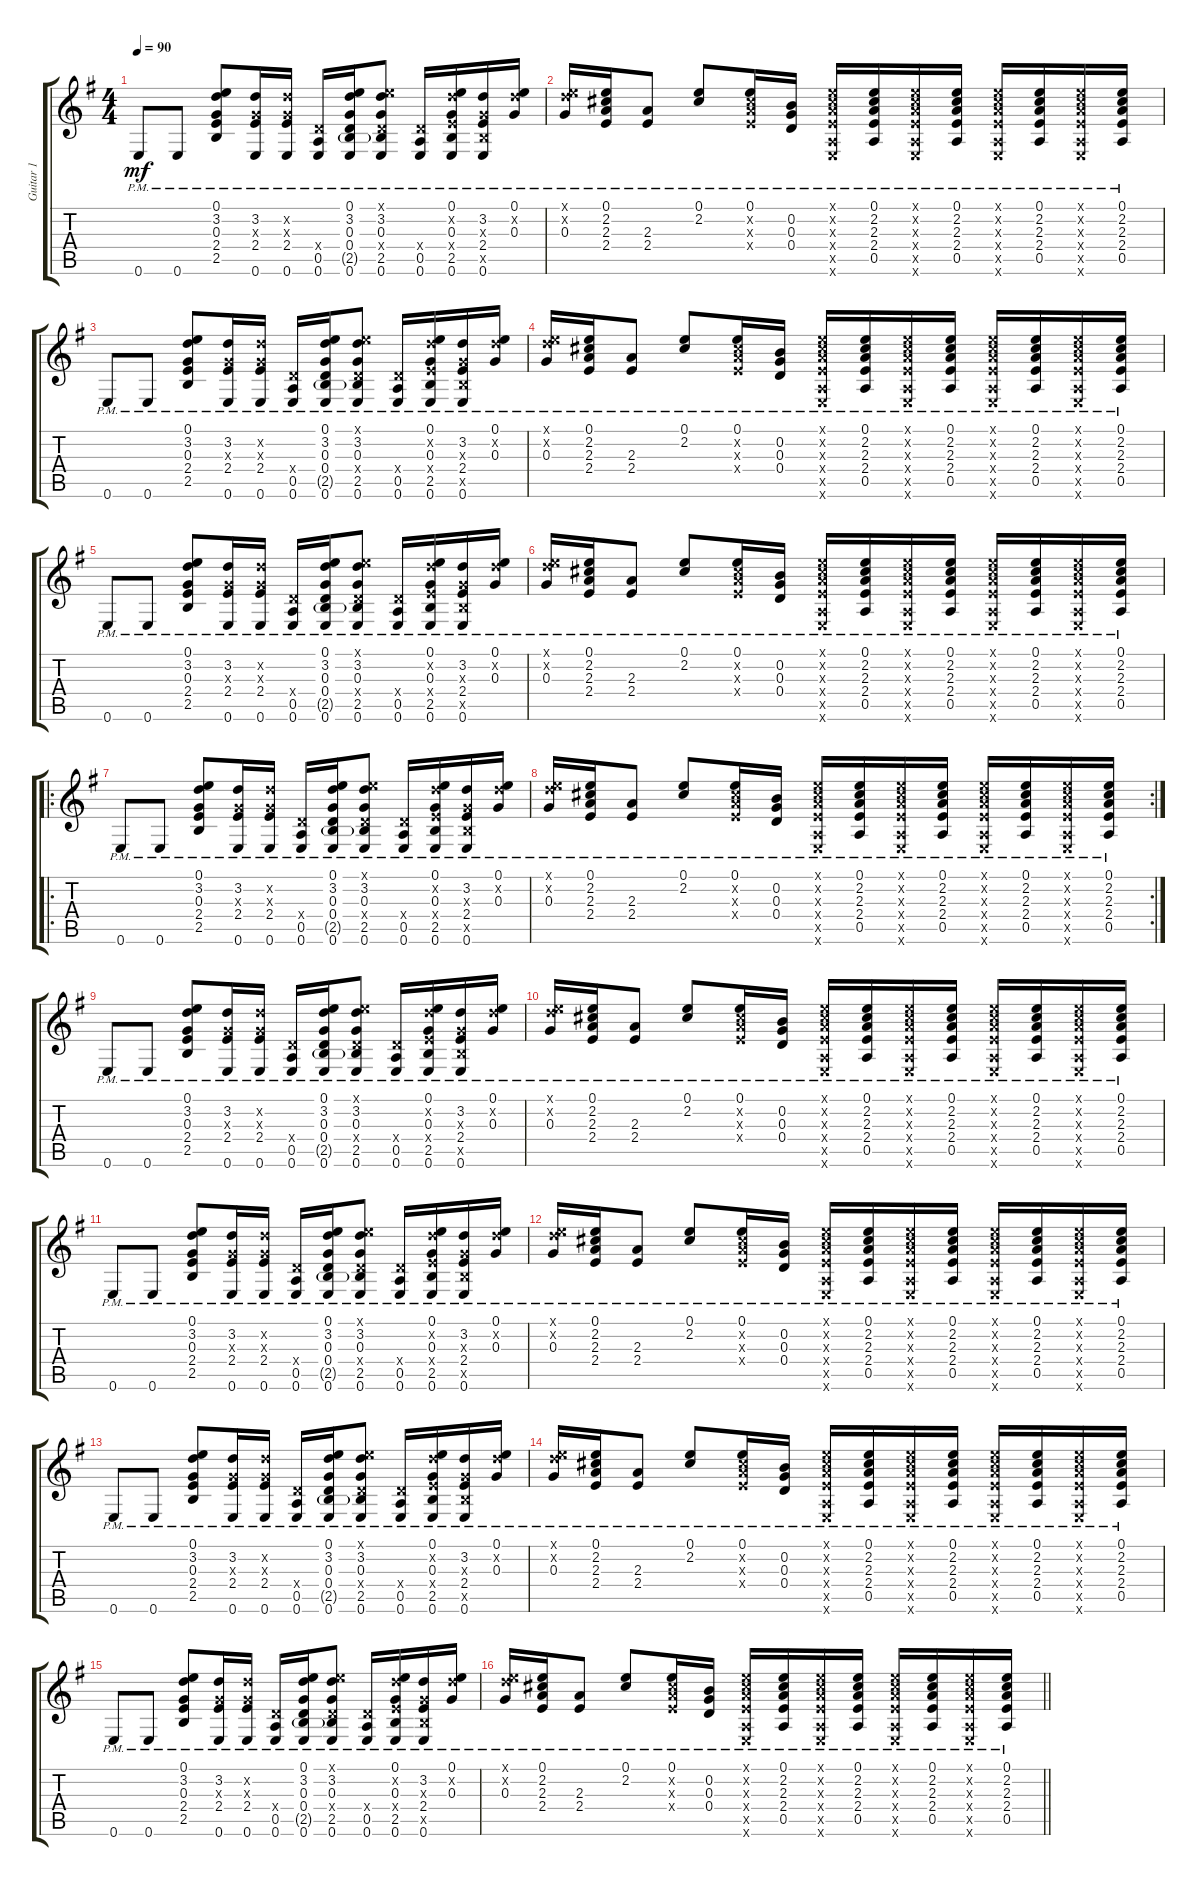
\track ("Guitar 1" "Guitar 1") {instrument overdrivenguitar}
\staff {score tabs}
\tuning (E4 B3 G3 D3 A2 E2) {hide}
\ts (4 4)
\tempo 90
\clef g2
\ks g
0.6{pm}.8{dy mf instrument overdrivenguitar} 0.6{pm}.8 (0.1{pm} 3.2{pm} 0.3{pm} 2.4{pm} 2.5{pm}).8 (3.2{pm} 0.3{pm x} 2.4{pm} 0.6{pm}).16 (3.2{pm x} 0.3{pm x} 2.4{pm} 0.6{pm}).16 (0.4{pm x} 0.5{pm} 0.6{pm}).16 (0.1{pm} 3.2{pm} 0.3{pm} 0.4{pm} 2.5{g pm} 0.6{pm}).16 (0.1{pm x} 3.2{pm} 0.3{pm} 0.4{pm x} 2.5{pm} 0.6{pm}).8 (0.4{pm x} 0.5{pm} 0.6{pm}).16 (0.1{pm} 3.2{pm x} 0.3{pm} 2.4{pm x} 2.5{pm} 0.6{pm}).16 (3.2{pm} 0.3{pm x} 2.4{pm} 2.5{pm x} 0.6{pm}).16 (0.1{pm} 3.2{pm x} 0.3{pm}).16 |
(0.1{pm x} 3.2{pm x} 0.3{pm}).16 (0.1{pm} 2.2{pm} 2.3{pm} 2.4{pm}).16 (2.3{pm} 2.4{pm}).8 (0.1{pm} 2.2{pm}).8 (0.1{pm} 2.2{pm x} 2.3{pm x} 2.4{pm x}).16 (0.2{pm} 0.3{pm} 0.4{pm}).16 (0.1{pm x} 2.2{pm x} 2.3{pm x} 2.4{pm x} 0.5{pm x} 0.6{pm x}).16 (0.1{pm} 2.2{pm} 2.3{pm} 2.4{pm} 0.5{pm}).16 (0.1{pm x} 2.2{pm x} 2.3{pm x} 2.4{pm x} 0.5{pm x} 0.6{pm x}).16 (0.1{pm} 2.2{pm} 2.3{pm} 2.4{pm} 0.5{pm}).16 (0.1{pm x} 2.2{pm x} 2.3{pm x} 2.4{pm x} 0.5{pm x} 0.6{pm x}).16 (0.1{pm} 2.2{pm} 2.3{pm} 2.4{pm} 0.5{pm}).16 (0.1{pm x} 2.2{pm x} 2.3{pm x} 2.4{pm x} 0.5{pm x} 0.6{pm x}).16 (0.1{pm} 2.2{pm} 2.3{pm} 2.4{pm} 0.5{pm}).16 |
0.6{pm}.8 0.6{pm}.8 (0.1{pm} 3.2{pm} 0.3{pm} 2.4{pm} 2.5{pm}).8 (3.2{pm} 0.3{pm x} 2.4{pm} 0.6{pm}).16 (3.2{pm x} 0.3{pm x} 2.4{pm} 0.6{pm}).16 (0.4{pm x} 0.5{pm} 0.6{pm}).16 (0.1{pm} 3.2{pm} 0.3{pm} 0.4{pm} 2.5{g pm} 0.6{pm}).16 (0.1{pm x} 3.2{pm} 0.3{pm} 0.4{pm x} 2.5{pm} 0.6{pm}).8 (0.4{pm x} 0.5{pm} 0.6{pm}).16 (0.1{pm} 3.2{pm x} 0.3{pm} 2.4{pm x} 2.5{pm} 0.6{pm}).16 (3.2{pm} 0.3{pm x} 2.4{pm} 2.5{pm x} 0.6{pm}).16 (0.1{pm} 3.2{pm x} 0.3{pm}).16 |
(0.1{pm x} 3.2{pm x} 0.3{pm}).16 (0.1{pm} 2.2{pm} 2.3{pm} 2.4{pm}).16 (2.3{pm} 2.4{pm}).8 (0.1{pm} 2.2{pm}).8 (0.1{pm} 2.2{pm x} 2.3{pm x} 2.4{pm x}).16 (0.2{pm} 0.3{pm} 0.4{pm}).16 (0.1{pm x} 2.2{pm x} 2.3{pm x} 2.4{pm x} 0.5{pm x} 0.6{pm x}).16 (0.1{pm} 2.2{pm} 2.3{pm} 2.4{pm} 0.5{pm}).16 (0.1{pm x} 2.2{pm x} 2.3{pm x} 2.4{pm x} 0.5{pm x} 0.6{pm x}).16 (0.1{pm} 2.2{pm} 2.3{pm} 2.4{pm} 0.5{pm}).16 (0.1{pm x} 2.2{pm x} 2.3{pm x} 2.4{pm x} 0.5{pm x} 0.6{pm x}).16 (0.1{pm} 2.2{pm} 2.3{pm} 2.4{pm} 0.5{pm}).16 (0.1{pm x} 2.2{pm x} 2.3{pm x} 2.4{pm x} 0.5{pm x} 0.6{pm x}).16 (0.1{pm} 2.2{pm} 2.3{pm} 2.4{pm} 0.5{pm}).16 |
0.6{pm}.8 0.6{pm}.8 (0.1{pm} 3.2{pm} 0.3{pm} 2.4{pm} 2.5{pm}).8 (3.2{pm} 0.3{pm x} 2.4{pm} 0.6{pm}).16 (3.2{pm x} 0.3{pm x} 2.4{pm} 0.6{pm}).16 (0.4{pm x} 0.5{pm} 0.6{pm}).16 (0.1{pm} 3.2{pm} 0.3{pm} 0.4{pm} 2.5{g pm} 0.6{pm}).16 (0.1{pm x} 3.2{pm} 0.3{pm} 0.4{pm x} 2.5{pm} 0.6{pm}).8 (0.4{pm x} 0.5{pm} 0.6{pm}).16 (0.1{pm} 3.2{pm x} 0.3{pm} 2.4{pm x} 2.5{pm} 0.6{pm}).16 (3.2{pm} 0.3{pm x} 2.4{pm} 2.5{pm x} 0.6{pm}).16 (0.1{pm} 3.2{pm x} 0.3{pm}).16 |
(0.1{pm x} 3.2{pm x} 0.3{pm}).16 (0.1{pm} 2.2{pm} 2.3{pm} 2.4{pm}).16 (2.3{pm} 2.4{pm}).8 (0.1{pm} 2.2{pm}).8 (0.1{pm} 2.2{pm x} 2.3{pm x} 2.4{pm x}).16 (0.2{pm} 0.3{pm} 0.4{pm}).16 (0.1{pm x} 2.2{pm x} 2.3{pm x} 2.4{pm x} 0.5{pm x} 0.6{pm x}).16 (0.1{pm} 2.2{pm} 2.3{pm} 2.4{pm} 0.5{pm}).16 (0.1{pm x} 2.2{pm x} 2.3{pm x} 2.4{pm x} 0.5{pm x} 0.6{pm x}).16 (0.1{pm} 2.2{pm} 2.3{pm} 2.4{pm} 0.5{pm}).16 (0.1{pm x} 2.2{pm x} 2.3{pm x} 2.4{pm x} 0.5{pm x} 0.6{pm x}).16 (0.1{pm} 2.2{pm} 2.3{pm} 2.4{pm} 0.5{pm}).16 (0.1{pm x} 2.2{pm x} 2.3{pm x} 2.4{pm x} 0.5{pm x} 0.6{pm x}).16 (0.1{pm} 2.2{pm} 2.3{pm} 2.4{pm} 0.5{pm}).16 |
\ro
0.6{pm}.8 0.6{pm}.8 (0.1{pm} 3.2{pm} 0.3{pm} 2.4{pm} 2.5{pm}).8 (3.2{pm} 0.3{pm x} 2.4{pm} 0.6{pm}).16 (3.2{pm x} 0.3{pm x} 2.4{pm} 0.6{pm}).16 (0.4{pm x} 0.5{pm} 0.6{pm}).16 (0.1{pm} 3.2{pm} 0.3{pm} 0.4{pm} 2.5{g pm} 0.6{pm}).16 (0.1{pm x} 3.2{pm} 0.3{pm} 0.4{pm x} 2.5{pm} 0.6{pm}).8 (0.4{pm x} 0.5{pm} 0.6{pm}).16 (0.1{pm} 3.2{pm x} 0.3{pm} 2.4{pm x} 2.5{pm} 0.6{pm}).16 (3.2{pm} 0.3{pm x} 2.4{pm} 2.5{pm x} 0.6{pm}).16 (0.1{pm} 3.2{pm x} 0.3{pm}).16 |
\rc 2
(0.1{pm x} 3.2{pm x} 0.3{pm}).16 (0.1{pm} 2.2{pm} 2.3{pm} 2.4{pm}).16 (2.3{pm} 2.4{pm}).8 (0.1{pm} 2.2{pm}).8 (0.1{pm} 2.2{pm x} 2.3{pm x} 2.4{pm x}).16 (0.2{pm} 0.3{pm} 0.4{pm}).16 (0.1{pm x} 2.2{pm x} 2.3{pm x} 2.4{pm x} 0.5{pm x} 0.6{pm x}).16 (0.1{pm} 2.2{pm} 2.3{pm} 2.4{pm} 0.5{pm}).16 (0.1{pm x} 2.2{pm x} 2.3{pm x} 2.4{pm x} 0.5{pm x} 0.6{pm x}).16 (0.1{pm} 2.2{pm} 2.3{pm} 2.4{pm} 0.5{pm}).16 (0.1{pm x} 2.2{pm x} 2.3{pm x} 2.4{pm x} 0.5{pm x} 0.6{pm x}).16 (0.1{pm} 2.2{pm} 2.3{pm} 2.4{pm} 0.5{pm}).16 (0.1{pm x} 2.2{pm x} 2.3{pm x} 2.4{pm x} 0.5{pm x} 0.6{pm x}).16 (0.1{pm} 2.2{pm} 2.3{pm} 2.4{pm} 0.5{pm}).16 |
0.6{pm}.8 0.6{pm}.8 (0.1{pm} 3.2{pm} 0.3{pm} 2.4{pm} 2.5{pm}).8 (3.2{pm} 0.3{pm x} 2.4{pm} 0.6{pm}).16 (3.2{pm x} 0.3{pm x} 2.4{pm} 0.6{pm}).16 (0.4{pm x} 0.5{pm} 0.6{pm}).16 (0.1{pm} 3.2{pm} 0.3{pm} 0.4{pm} 2.5{g pm} 0.6{pm}).16 (0.1{pm x} 3.2{pm} 0.3{pm} 0.4{pm x} 2.5{pm} 0.6{pm}).8 (0.4{pm x} 0.5{pm} 0.6{pm}).16 (0.1{pm} 3.2{pm x} 0.3{pm} 2.4{pm x} 2.5{pm} 0.6{pm}).16 (3.2{pm} 0.3{pm x} 2.4{pm} 2.5{pm x} 0.6{pm}).16 (0.1{pm} 3.2{pm x} 0.3{pm}).16 |
(0.1{pm x} 3.2{pm x} 0.3{pm}).16 (0.1{pm} 2.2{pm} 2.3{pm} 2.4{pm}).16 (2.3{pm} 2.4{pm}).8 (0.1{pm} 2.2{pm}).8 (0.1{pm} 2.2{pm x} 2.3{pm x} 2.4{pm x}).16 (0.2{pm} 0.3{pm} 0.4{pm}).16 (0.1{pm x} 2.2{pm x} 2.3{pm x} 2.4{pm x} 0.5{pm x} 0.6{pm x}).16 (0.1{pm} 2.2{pm} 2.3{pm} 2.4{pm} 0.5{pm}).16 (0.1{pm x} 2.2{pm x} 2.3{pm x} 2.4{pm x} 0.5{pm x} 0.6{pm x}).16 (0.1{pm} 2.2{pm} 2.3{pm} 2.4{pm} 0.5{pm}).16 (0.1{pm x} 2.2{pm x} 2.3{pm x} 2.4{pm x} 0.5{pm x} 0.6{pm x}).16 (0.1{pm} 2.2{pm} 2.3{pm} 2.4{pm} 0.5{pm}).16 (0.1{pm x} 2.2{pm x} 2.3{pm x} 2.4{pm x} 0.5{pm x} 0.6{pm x}).16 (0.1{pm} 2.2{pm} 2.3{pm} 2.4{pm} 0.5{pm}).16 |
0.6{pm}.8 0.6{pm}.8 (0.1{pm} 3.2{pm} 0.3{pm} 2.4{pm} 2.5{pm}).8 (3.2{pm} 0.3{pm x} 2.4{pm} 0.6{pm}).16 (3.2{pm x} 0.3{pm x} 2.4{pm} 0.6{pm}).16 (0.4{pm x} 0.5{pm} 0.6{pm}).16 (0.1{pm} 3.2{pm} 0.3{pm} 0.4{pm} 2.5{g pm} 0.6{pm}).16 (0.1{pm x} 3.2{pm} 0.3{pm} 0.4{pm x} 2.5{pm} 0.6{pm}).8 (0.4{pm x} 0.5{pm} 0.6{pm}).16 (0.1{pm} 3.2{pm x} 0.3{pm} 2.4{pm x} 2.5{pm} 0.6{pm}).16 (3.2{pm} 0.3{pm x} 2.4{pm} 2.5{pm x} 0.6{pm}).16 (0.1{pm} 3.2{pm x} 0.3{pm}).16 |
(0.1{pm x} 3.2{pm x} 0.3{pm}).16 (0.1{pm} 2.2{pm} 2.3{pm} 2.4{pm}).16 (2.3{pm} 2.4{pm}).8 (0.1{pm} 2.2{pm}).8 (0.1{pm} 2.2{pm x} 2.3{pm x} 2.4{pm x}).16 (0.2{pm} 0.3{pm} 0.4{pm}).16 (0.1{pm x} 2.2{pm x} 2.3{pm x} 2.4{pm x} 0.5{pm x} 0.6{pm x}).16 (0.1{pm} 2.2{pm} 2.3{pm} 2.4{pm} 0.5{pm}).16 (0.1{pm x} 2.2{pm x} 2.3{pm x} 2.4{pm x} 0.5{pm x} 0.6{pm x}).16 (0.1{pm} 2.2{pm} 2.3{pm} 2.4{pm} 0.5{pm}).16 (0.1{pm x} 2.2{pm x} 2.3{pm x} 2.4{pm x} 0.5{pm x} 0.6{pm x}).16 (0.1{pm} 2.2{pm} 2.3{pm} 2.4{pm} 0.5{pm}).16 (0.1{pm x} 2.2{pm x} 2.3{pm x} 2.4{pm x} 0.5{pm x} 0.6{pm x}).16 (0.1{pm} 2.2{pm} 2.3{pm} 2.4{pm} 0.5{pm}).16 |
0.6{pm}.8 0.6{pm}.8 (0.1{pm} 3.2{pm} 0.3{pm} 2.4{pm} 2.5{pm}).8 (3.2{pm} 0.3{pm x} 2.4{pm} 0.6{pm}).16 (3.2{pm x} 0.3{pm x} 2.4{pm} 0.6{pm}).16 (0.4{pm x} 0.5{pm} 0.6{pm}).16 (0.1{pm} 3.2{pm} 0.3{pm} 0.4{pm} 2.5{g pm} 0.6{pm}).16 (0.1{pm x} 3.2{pm} 0.3{pm} 0.4{pm x} 2.5{pm} 0.6{pm}).8 (0.4{pm x} 0.5{pm} 0.6{pm}).16 (0.1{pm} 3.2{pm x} 0.3{pm} 2.4{pm x} 2.5{pm} 0.6{pm}).16 (3.2{pm} 0.3{pm x} 2.4{pm} 2.5{pm x} 0.6{pm}).16 (0.1{pm} 3.2{pm x} 0.3{pm}).16 |
(0.1{pm x} 3.2{pm x} 0.3{pm}).16 (0.1{pm} 2.2{pm} 2.3{pm} 2.4{pm}).16 (2.3{pm} 2.4{pm}).8 (0.1{pm} 2.2{pm}).8 (0.1{pm} 2.2{pm x} 2.3{pm x} 2.4{pm x}).16 (0.2{pm} 0.3{pm} 0.4{pm}).16 (0.1{pm x} 2.2{pm x} 2.3{pm x} 2.4{pm x} 0.5{pm x} 0.6{pm x}).16 (0.1{pm} 2.2{pm} 2.3{pm} 2.4{pm} 0.5{pm}).16 (0.1{pm x} 2.2{pm x} 2.3{pm x} 2.4{pm x} 0.5{pm x} 0.6{pm x}).16 (0.1{pm} 2.2{pm} 2.3{pm} 2.4{pm} 0.5{pm}).16 (0.1{pm x} 2.2{pm x} 2.3{pm x} 2.4{pm x} 0.5{pm x} 0.6{pm x}).16 (0.1{pm} 2.2{pm} 2.3{pm} 2.4{pm} 0.5{pm}).16 (0.1{pm x} 2.2{pm x} 2.3{pm x} 2.4{pm x} 0.5{pm x} 0.6{pm x}).16 (0.1{pm} 2.2{pm} 2.3{pm} 2.4{pm} 0.5{pm}).16 |
0.6{pm}.8 0.6{pm}.8 (0.1{pm} 3.2{pm} 0.3{pm} 2.4{pm} 2.5{pm}).8 (3.2{pm} 0.3{pm x} 2.4{pm} 0.6{pm}).16 (3.2{pm x} 0.3{pm x} 2.4{pm} 0.6{pm}).16 (0.4{pm x} 0.5{pm} 0.6{pm}).16 (0.1{pm} 3.2{pm} 0.3{pm} 0.4{pm} 2.5{g pm} 0.6{pm}).16 (0.1{pm x} 3.2{pm} 0.3{pm} 0.4{pm x} 2.5{pm} 0.6{pm}).8 (0.4{pm x} 0.5{pm} 0.6{pm}).16 (0.1{pm} 3.2{pm x} 0.3{pm} 2.4{pm x} 2.5{pm} 0.6{pm}).16 (3.2{pm} 0.3{pm x} 2.4{pm} 2.5{pm x} 0.6{pm}).16 (0.1{pm} 3.2{pm x} 0.3{pm}).16 |
\barLineRight lightlight
(0.1{pm x} 3.2{pm x} 0.3{pm}).16 (0.1{pm} 2.2{pm} 2.3{pm} 2.4{pm}).16 (2.3{pm} 2.4{pm}).8 (0.1{pm} 2.2{pm}).8 (0.1{pm} 2.2{pm x} 2.3{pm x} 2.4{pm x}).16 (0.2{pm} 0.3{pm} 0.4{pm}).16 (0.1{pm x} 2.2{pm x} 2.3{pm x} 2.4{pm x} 0.5{pm x} 0.6{pm x}).16 (0.1{pm} 2.2{pm} 2.3{pm} 2.4{pm} 0.5{pm}).16 (0.1{pm x} 2.2{pm x} 2.3{pm x} 2.4{pm x} 0.5{pm x} 0.6{pm x}).16 (0.1{pm} 2.2{pm} 2.3{pm} 2.4{pm} 0.5{pm}).16 (0.1{pm x} 2.2{pm x} 2.3{pm x} 2.4{pm x} 0.5{pm x} 0.6{pm x}).16 (0.1{pm} 2.2{pm} 2.3{pm} 2.4{pm} 0.5{pm}).16 (0.1{pm x} 2.2{pm x} 2.3{pm x} 2.4{pm x} 0.5{pm x} 0.6{pm x}).16 (0.1{pm} 2.2{pm} 2.3{pm} 2.4{pm} 0.5{pm}).16
